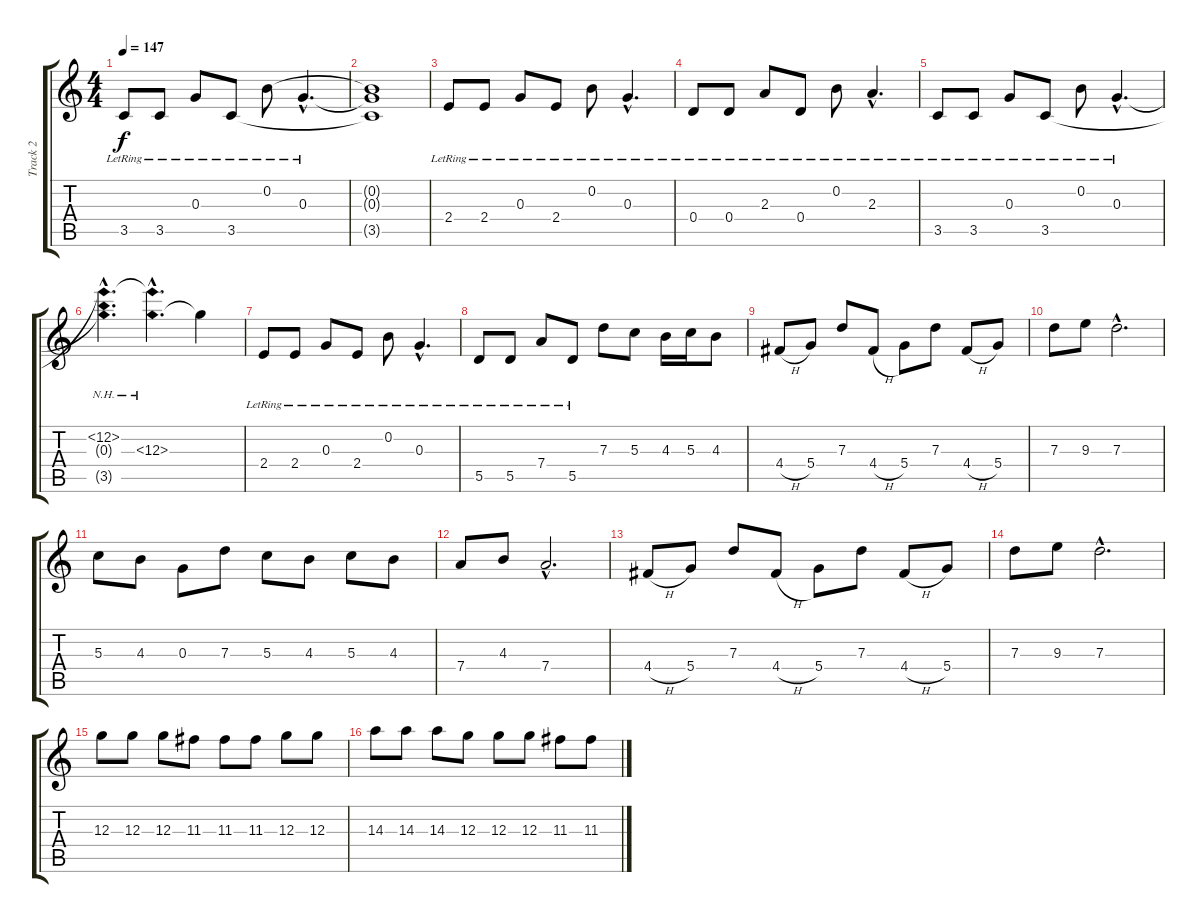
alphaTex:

\track ("Track 2" "Track 2") {instrument acousticguitarsteel}
\staff {score tabs}
\tuning (E4 B3 G3 D3 A2 E2) {hide}
\ts (4 4)
\tempo 147
\clef g2
\ks c
3.5{lr}.8{dy f instrument acousticguitarsteel} 3.5{lr}.8 0.3{lr}.8 3.5{lr}.8 0.2{lr}.8 0.3{hac lr}.4{d} |
(0.2{t} 0.3{t} 3.5{t}).1 |
2.4{lr}.8 2.4{lr}.8 0.3{lr}.8 2.4{lr}.8 0.2{lr}.8 0.3{hac lr}.4{d} |
0.4{lr}.8 0.4{lr}.8 2.3{lr}.8 0.4{lr}.8 0.2{lr}.8 2.3{hac lr}.4{d} |
3.5{lr}.8 3.5{lr}.8 0.3{lr}.8 3.5{lr}.8 0.2{lr}.8 0.3{hac lr}.4{d} |
(12.2{nh hac} 0.3{nh hac t} 3.5{nh hac t}).4{d} (12.3{nh hac} 3.5{nh hac t}).4{d} 12.3{t}.4 |
2.4{lr}.8 2.4{lr}.8 0.3{lr}.8 2.4{lr}.8 0.2{lr}.8 0.3{hac lr}.4{d} |
5.5{lr}.8 5.5{lr}.8 7.4{lr}.8 5.5{lr}.8 7.3.8 5.3.8 4.3.16 5.3.16 4.3.8 |
4.4{h}.8 5.4.8 7.3.8 4.4{h}.8 5.4.8 7.3.8 4.4{h}.8 5.4.8 |
7.3.8 9.3.8 7.3{hac}.2{d} |
5.3.8 4.3.8 0.3.8 7.3.8 5.3.8 4.3.8 5.3.8 4.3.8 |
7.4.8 4.3.8 7.4{hac}.2{d} |
4.4{h}.8 5.4.8 7.3.8 4.4{h}.8 5.4.8 7.3.8 4.4{h}.8 5.4.8 |
7.3.8 9.3.8 7.3{hac}.2{d} |
12.3.8 12.3.8 12.3.8 11.3.8 11.3.8 11.3.8 12.3.8 12.3.8 |
14.3.8 14.3.8 14.3.8 12.3.8 12.3.8 12.3.8 11.3.8 11.3.8
